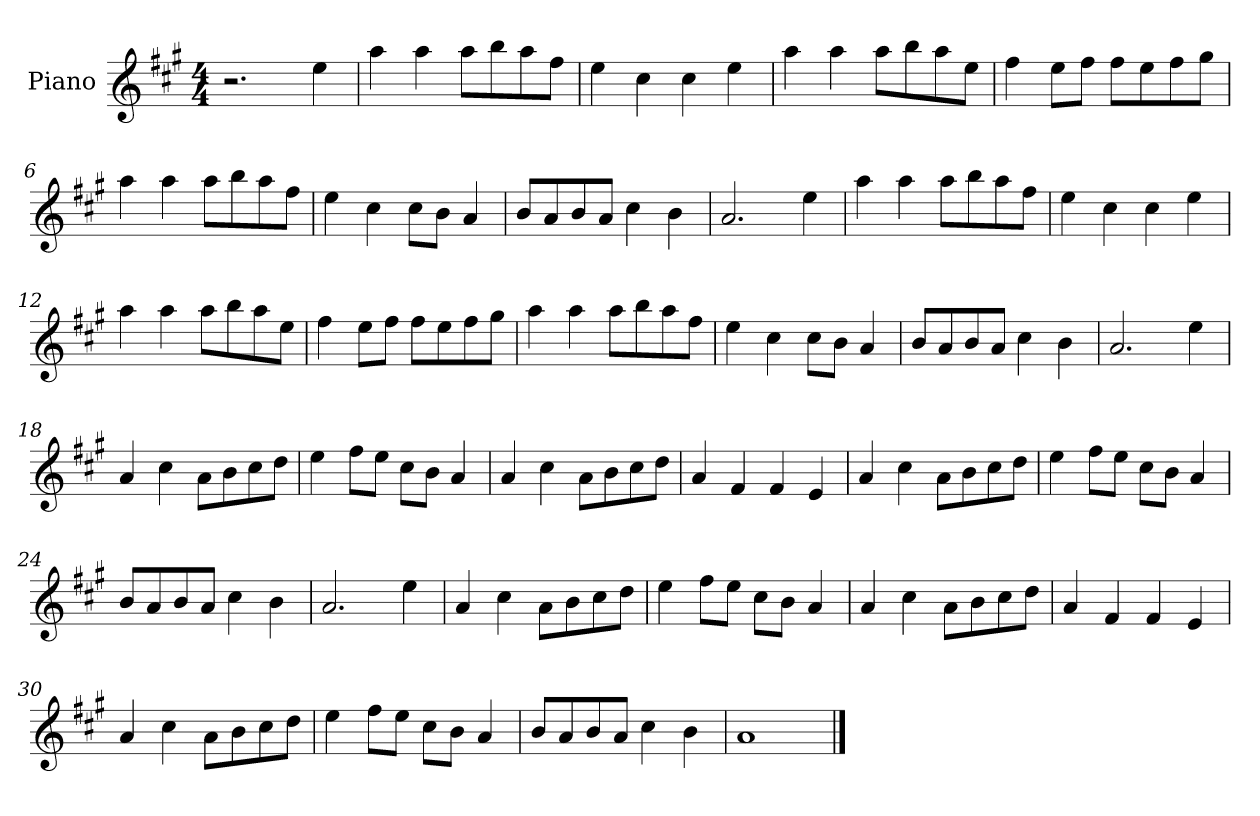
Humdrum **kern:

**kern
*part1
*staff1
*I"Piano
*I'Pno
*clefG2
*k[f#c#g#]
*M4/4
=1
2.r
4ee\
=2
4aa\
4aa\
8aa\L
8bb\
8aa\
8ff#\J
=3
4ee\
4cc#\
4cc#\
4ee\
=4
4aa\
4aa\
8aa\L
8bb\
8aa\
8ee\J
=5
4ff#\
8ee\L
8ff#\J
8ff#\L
8ee\
8ff#\
8gg#\J
=6
4aa\
4aa\
8aa\L
8bb\
8aa\
8ff#\J
=7
4ee\
4cc#\
8cc#\L
8b\J
4a/
=8
8b/L
8a/
8b/
8a/J
4cc#\
4b\
=9
2.a/
4ee\
=10
4aa\
4aa\
8aa\L
8bb\
8aa\
8ff#\J
=11
4ee\
4cc#\
4cc#\
4ee\
=12
4aa\
4aa\
8aa\L
8bb\
8aa\
8ee\J
=13
4ff#\
8ee\L
8ff#\J
8ff#\L
8ee\
8ff#\
8gg#\J
=14
4aa\
4aa\
8aa\L
8bb\
8aa\
8ff#\J
=15
4ee\
4cc#\
8cc#\L
8b\J
4a/
=16
8b/L
8a/
8b/
8a/J
4cc#\
4b\
=17
2.a/
4ee\
=18
4a/
4cc#\
8a\L
8b\
8cc#\
8dd\J
=19
4ee\
8ff#\L
8ee\J
8cc#\L
8b\J
4a/
=20
4a/
4cc#\
8a\L
8b\
8cc#\
8dd\J
=21
4a/
4f#/
4f#/
4e/
=22
4a/
4cc#\
8a\L
8b\
8cc#\
8dd\J
=23
4ee\
8ff#\L
8ee\J
8cc#\L
8b\J
4a/
=24
8b/L
8a/
8b/
8a/J
4cc#\
4b\
=25
2.a/
4ee\
=26
4a/
4cc#\
8a\L
8b\
8cc#\
8dd\J
=27
4ee\
8ff#\L
8ee\J
8cc#\L
8b\J
4a/
=28
4a/
4cc#\
8a\L
8b\
8cc#\
8dd\J
=29
4a/
4f#/
4f#/
4e/
=30
4a/
4cc#\
8a\L
8b\
8cc#\
8dd\J
=31
4ee\
8ff#\L
8ee\J
8cc#\L
8b\J
4a/
=32
8b/L
8a/
8b/
8a/J
4cc#\
4b\
=33
1a
==
*-
